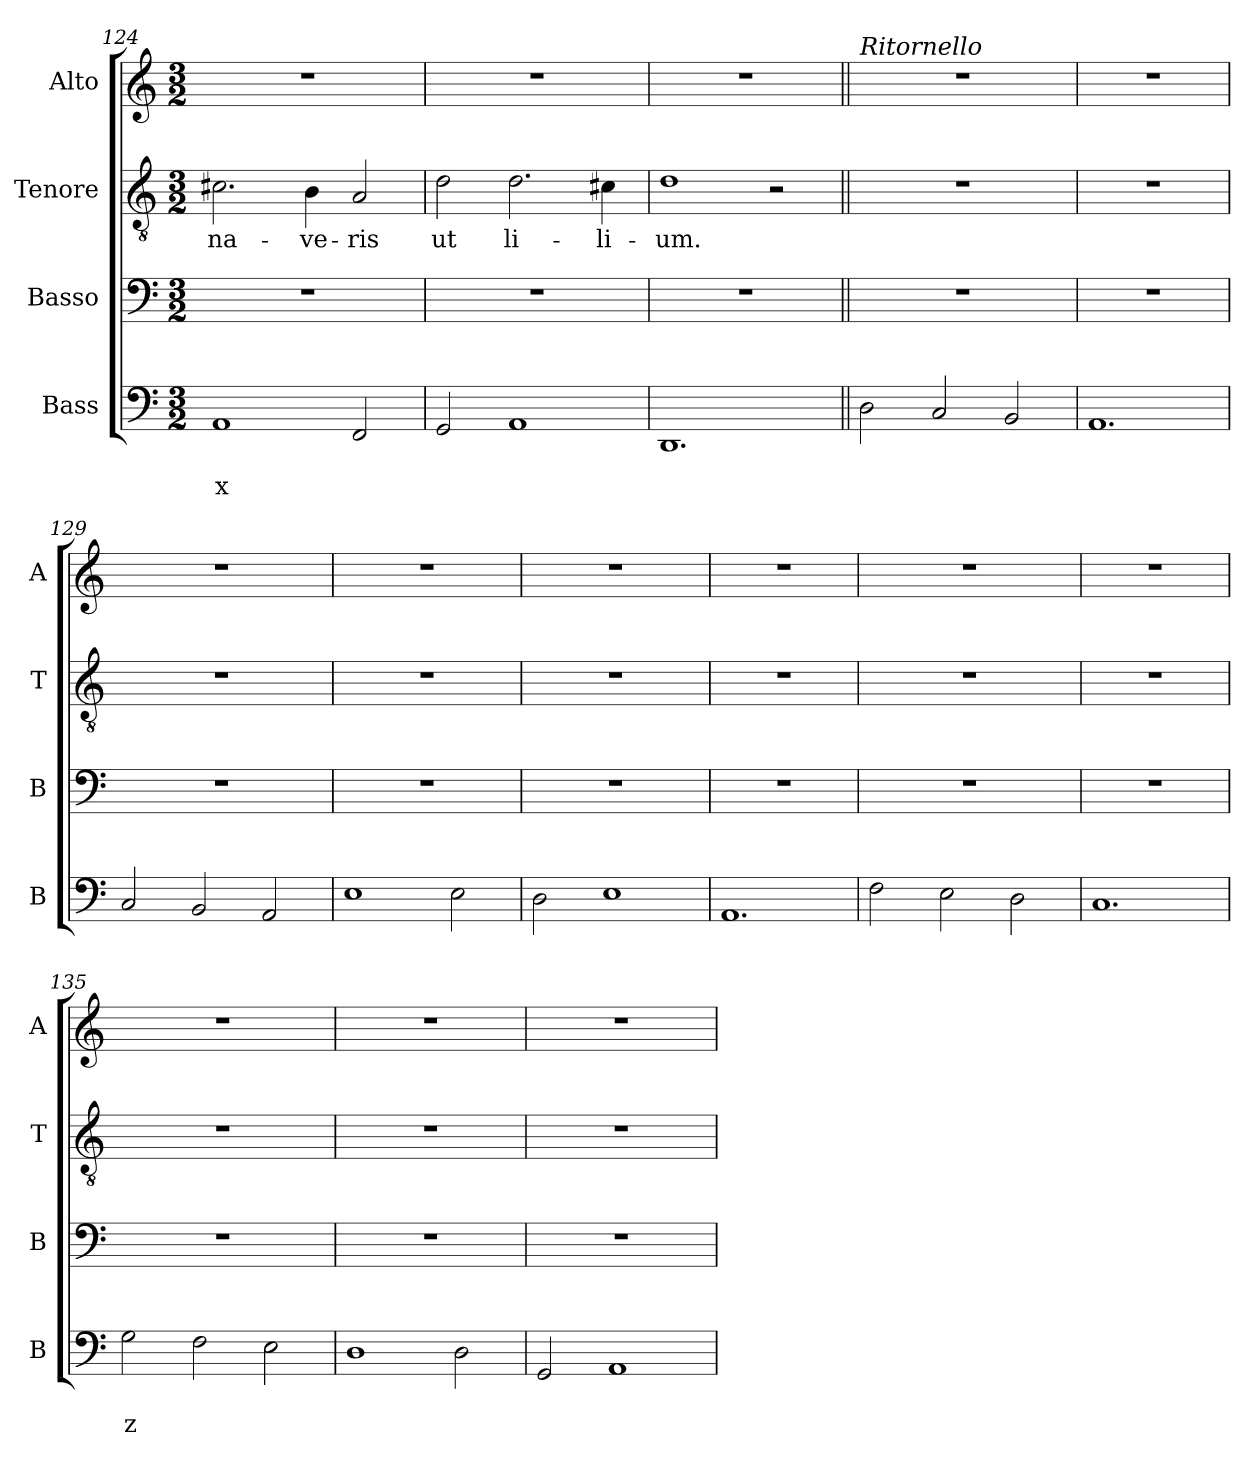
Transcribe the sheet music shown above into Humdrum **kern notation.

**kern	**text	**text	**kern	**kern	**text	**kern
*part4	*part4	*part4	*part3	*part2	*part2	*part1
*staff4	*staff4	*staff4	*staff3	*staff2	*staff2	*staff1
*I"Bass	*	*	*I"Basso	*I"Tenore	*	*I"Alto
*I'B	*	*	*I'B	*I'T	*	*I'A
*clefF4	*	*	*clefF4	*clefGv2	*	*clefG2
*k[]	*	*	*k[]	*k[]	*	*k[]
*C:	*	*	*C:	*C:	*	*C:
*M3/2	*	*	*M3/2	*M3/2	*	*M3/2
=124	=124	=124	=124	=124	=124	=124
!	!	!LO:LY:b	!	!	!LO:LY:b	!
1AA	.	x	1.r	2.c#X\	-na-	1.r
!	!	!	!	!	!LO:LY:b	!
.	.	.	.	4B\	-ve-	.
!	!	!	!	!	!LO:LY:b	!
2FF/	.	.	.	2A/	-ris	.
=125	=125	=125	=125	=125	=125	=125
!	!	!	!	!	!LO:LY:b	!
2GG/	.	.	1.r	2d\	ut	1.r
!	!	!	!	!	!LO:LY:b	!
1AA	.	.	.	2.d\	li-	.
!	!	!	!	!	!LO:LY:b	!
.	.	.	.	4c#X\	-li-	.
=126	=126	=126	=126	=126	=126	=126
!	!	!	!	!	!LO:LY:b	!
1.DD	.	.	1.r	1d	-um.	1.r
.	.	.	.	2r	.	.
!!LO:LB:g=z
=127||	=127||	=127||	=127||	=127||	=127||	=127||
!	!	!	!	!	!	!LO:TX:a:i:t=Ritornello
2D\	.	.	1.r	1.r	.	1.r
2C/	.	.	.	.	.	.
2BB/	.	.	.	.	.	.
=128	=128	=128	=128	=128	=128	=128
1.AA	.	.	1.r	1.r	.	1.r
=129	=129	=129	=129	=129	=129	=129
2C/	.	.	1.r	1.r	.	1.r
2BB/	.	.	.	.	.	.
2AA/	.	.	.	.	.	.
=130	=130	=130	=130	=130	=130	=130
1E	.	.	1.r	1.r	.	1.r
2E\	.	.	.	.	.	.
=131	=131	=131	=131	=131	=131	=131
2D\	.	.	1.r	1.r	.	1.r
1E	.	.	.	.	.	.
=132	=132	=132	=132	=132	=132	=132
1.AA	.	.	1.r	1.r	.	1.r
=133	=133	=133	=133	=133	=133	=133
2F\	.	.	1.r	1.r	.	1.r
2E\	.	.	.	.	.	.
2D\	.	.	.	.	.	.
=134	=134	=134	=134	=134	=134	=134
1.C	.	.	1.r	1.r	.	1.r
=135	=135	=135	=135	=135	=135	=135
!	!	!LO:LY:b	!	!	!	!
2G\	.	z	1.r	1.r	.	1.r
2F\	.	.	.	.	.	.
2E\	.	.	.	.	.	.
=136	=136	=136	=136	=136	=136	=136
1D	.	.	1.r	1.r	.	1.r
2D\	.	.	.	.	.	.
=137	=137	=137	=137	=137	=137	=137
2GG/	.	.	1.r	1.r	.	1.r
1AA	.	.	.	.	.	.
=	=	=	=	=	=	=
*-	*-	*-	*-	*-	*-	*-
